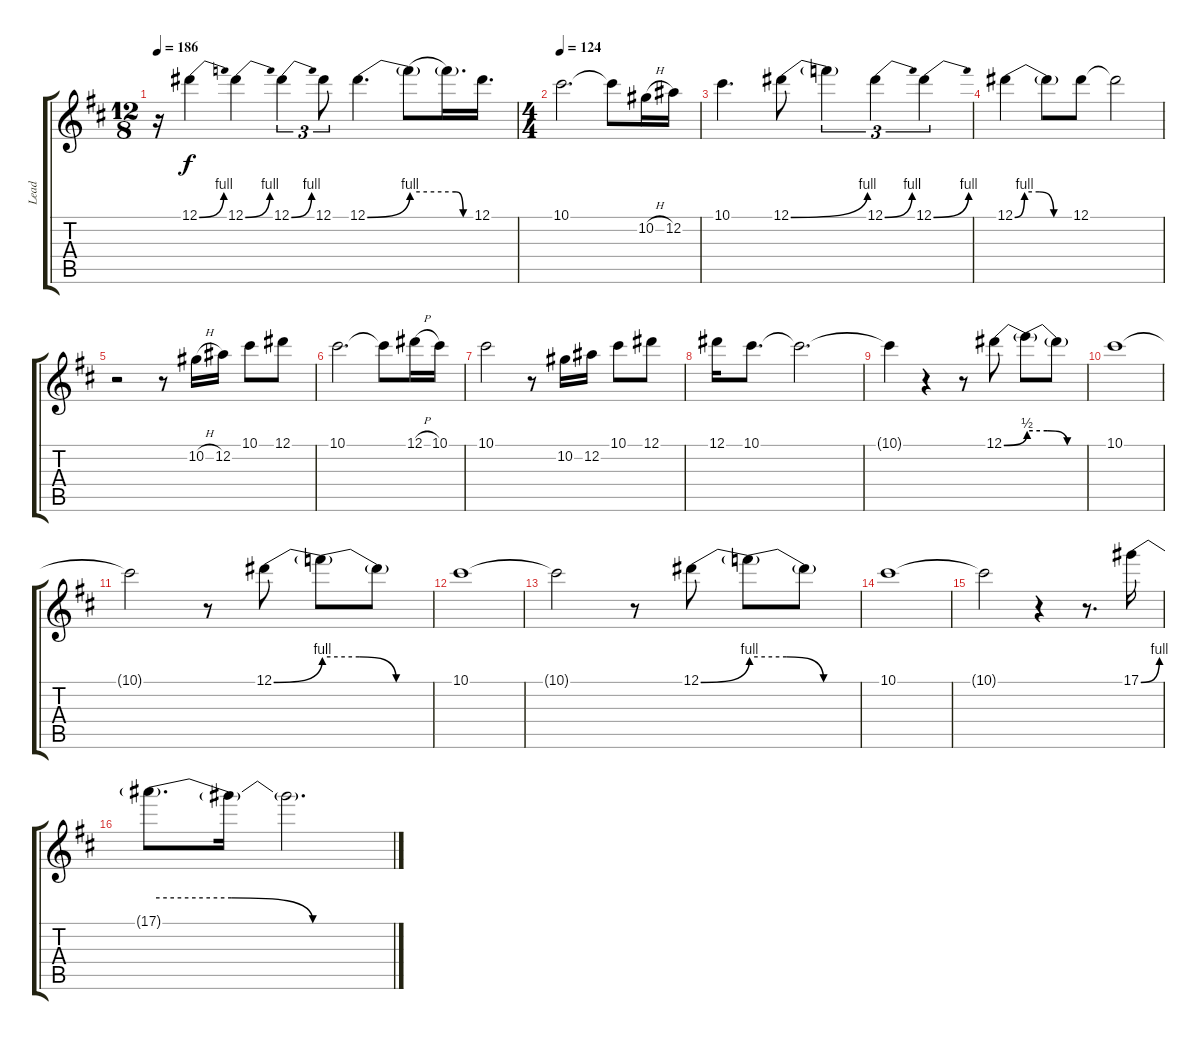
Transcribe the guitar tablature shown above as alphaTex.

\track ("Lead" "Lead") {instrument distortionguitar}
\staff {score tabs}
\tuning (Eb4 Bb3 Gb3 Db3 Ab2 Eb2) {hide}
\ts (12 8)
\tempo 186
\clef g2
\ks d
r.16{dy f} 12.1{be (bend 0 0 60 4)}.4 12.1{be (bend 0 0 60 4)}.4 12.1{be (bend 0 0 60 4)}.4{tu (3 2)} 12.1.8{tu (3 2)} 12.1{be (bend 0 0 60 4)}.4{d} 12.1{be (hold 0 4 60 4) t}.8 12.1{be (custom 0 4 20 4 40 0 60 0) t}.16{d} 12.1.16{d} |
\ts (4 4)
\tempo 124
10.1.2{d} 10.1{t}.8 10.2{h}.16 12.2.16 |
10.1.4{d} 12.1{be (bend 0 0 60 4)}.8 12.1{t}.4{tu (3 2)} 12.1{be (bend 0 0 60 4)}.4{tu (3 2)} 12.1{be (bend 0 0 60 4)}.4{tu (3 2)} |
12.1{be (custom 0 0 10 4 25 4 40 0 60 0)}.4 12.1{t}.8 12.1.8 12.1{t}.2 |
r.2 r.8 10.2{h}.16 12.2.16 10.1.8 12.1.8 |
10.1.2{d} 10.1{t}.8 12.1{h}.16 10.1.16 |
10.1.2 r.8 10.2.16 12.2.16 10.1.8 12.1.8 |
12.1.16 10.1.8{d} 10.1{t}.2{d} |
10.1{t}.4 r.4 r.8 12.1{be (bend 0 0 60 2)}.8 12.1{be (custom 0 2 20 2 40 0 60 0) t}.8 12.1{t}.8 |
10.1.1 |
10.1{t}.2 r.8 12.1{be (bend 0 0 60 4)}.8 12.1{be (custom 0 4 20 4 40 0 60 0) t}.8 12.1{t}.8 |
10.1.1 |
10.1{t}.2 r.8 12.1{be (bend 0 0 60 4)}.8 12.1{be (custom 0 4 20 4 40 0 60 0) t}.8 12.1{t}.8 |
10.1.1 |
10.1{t}.2 r.4 r.8{d} 17.1{be (bend 0 0 60 4)}.16 |
17.1{be (custom 0 4 20 4 40 0 60 0) t}.8{d} 17.1{t}.16 17.1{t}.2{d}
